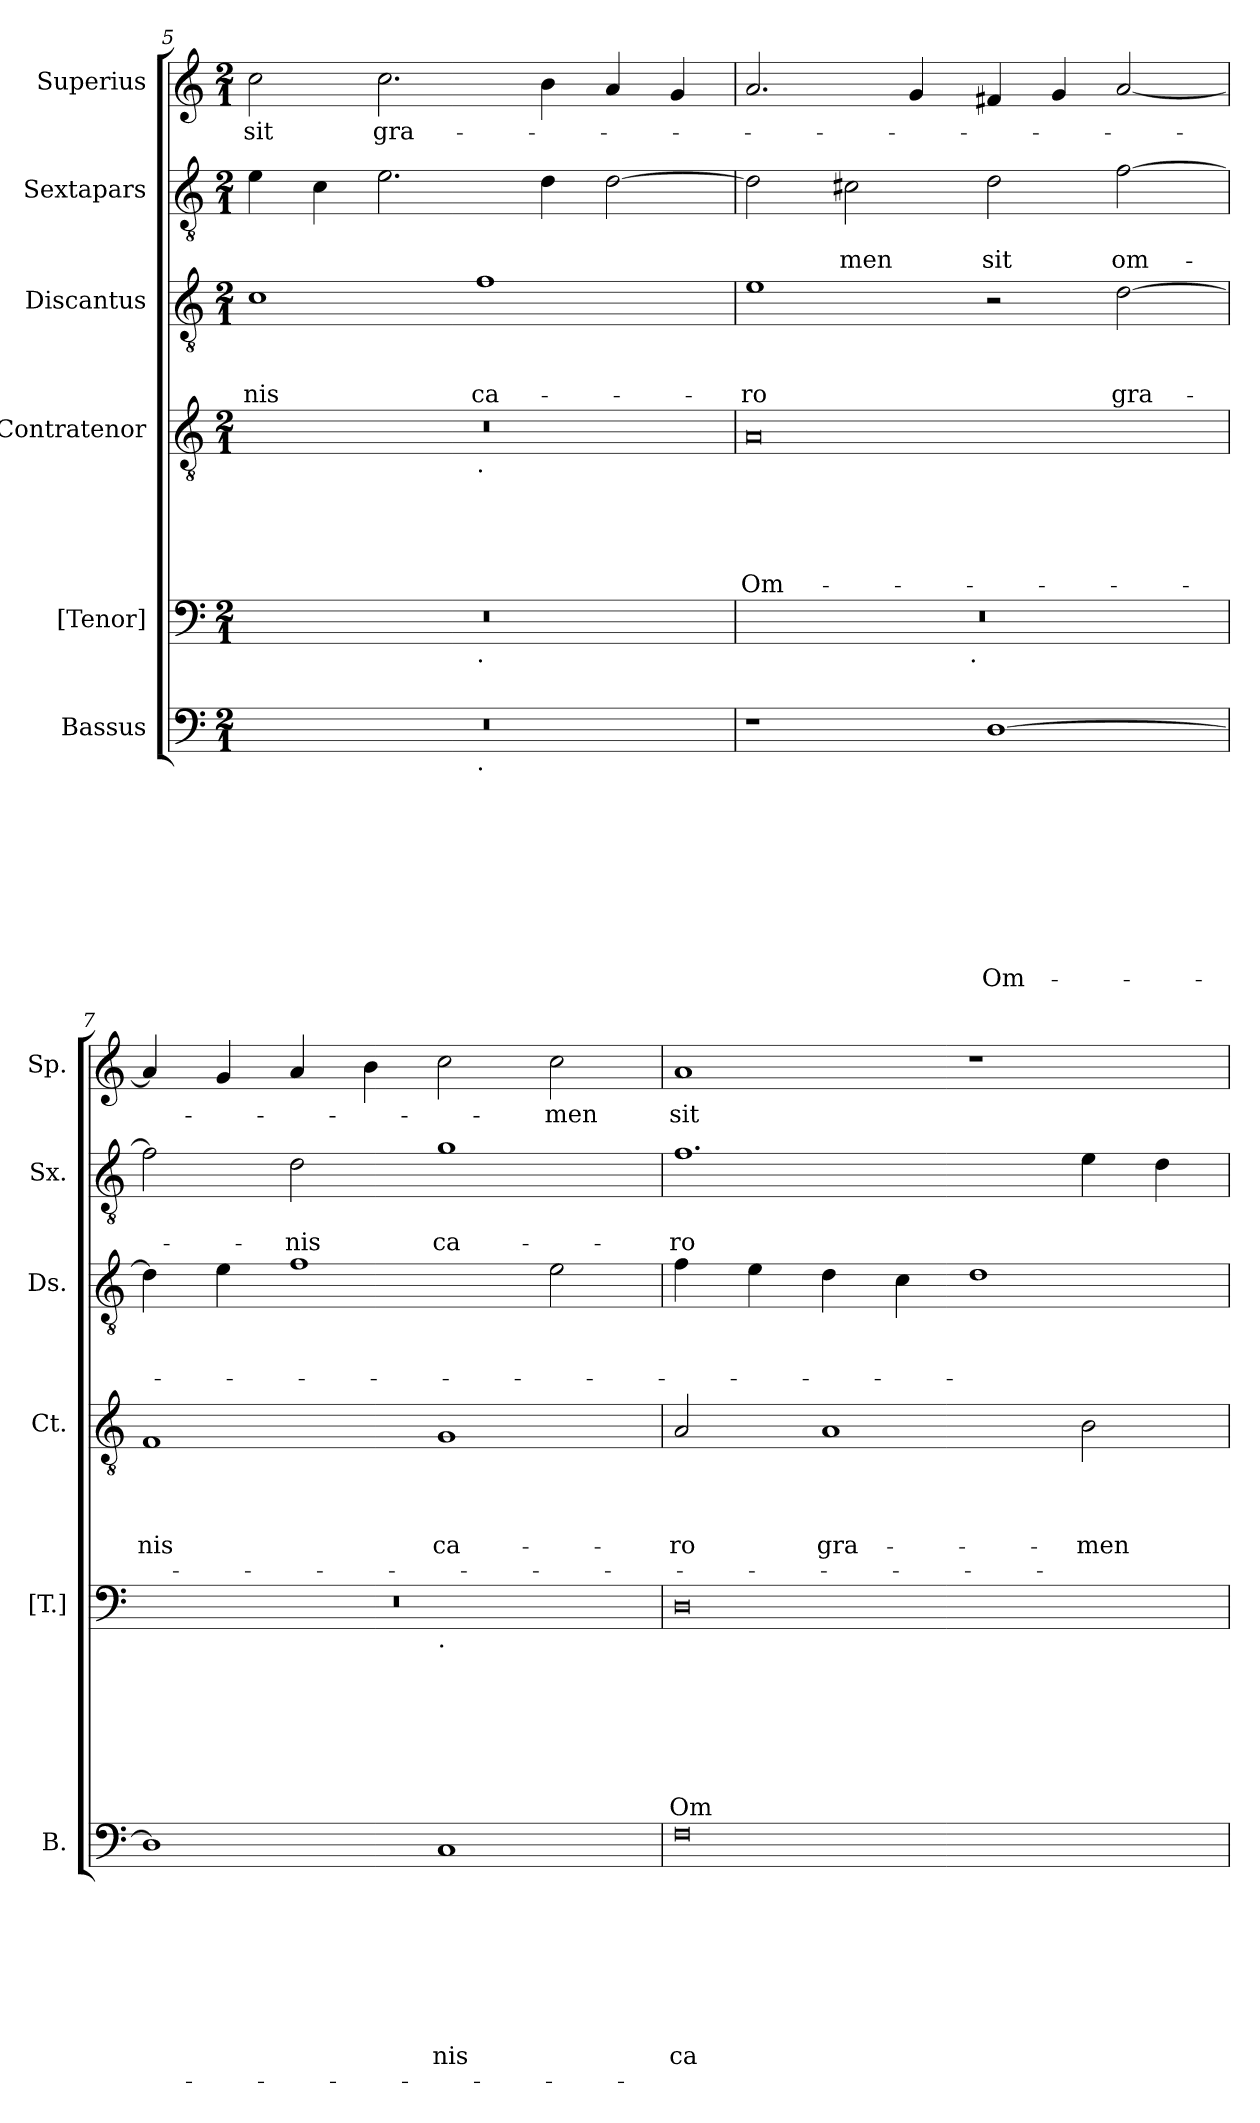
**kern	**text	**text	**text	**text	**text	**text	**text	**text	**text	**kern	**text	**text	**text	**text	**text	**text	**text	**kern	**text	**text	**text	**text	**text	**kern	**text	**text	**text	**kern	**text	**text	**kern	**text
*part6	*part6	*part6	*part6	*part6	*part6	*part6	*part6	*part6	*part6	*part5	*part5	*part5	*part5	*part5	*part5	*part5	*part5	*part4	*part4	*part4	*part4	*part4	*part4	*part3	*part3	*part3	*part3	*part2	*part2	*part2	*part1	*part1
*staff6	*staff6	*staff6	*staff6	*staff6	*staff6	*staff6	*staff6	*staff6	*staff6	*staff5	*staff5	*staff5	*staff5	*staff5	*staff5	*staff5	*staff5	*staff4	*staff4	*staff4	*staff4	*staff4	*staff4	*staff3	*staff3	*staff3	*staff3	*staff2	*staff2	*staff2	*staff1	*staff1
*I"Bassus	*	*	*	*	*	*	*	*	*	*I"[Tenor]	*	*	*	*	*	*	*	*I"Contratenor	*	*	*	*	*	*I"Discantus	*	*	*	*I"Sextapars	*	*	*I"Superius	*
*I'B.	*	*	*	*	*	*	*	*	*	*I'[T.]	*	*	*	*	*	*	*	*I'Ct.	*	*	*	*	*	*I'Ds.	*	*	*	*I'Sx.	*	*	*I'Sp.	*
*clefF4	*	*	*	*	*	*	*	*	*	*clefF4	*	*	*	*	*	*	*	*clefGv2	*	*	*	*	*	*clefGv2	*	*	*	*clefGv2	*	*	*clefG2	*
*k[]	*	*	*	*	*	*	*	*	*	*k[]	*	*	*	*	*	*	*	*k[]	*	*	*	*	*	*k[]	*	*	*	*k[]	*	*	*k[]	*
*C:	*	*	*	*	*	*	*	*	*	*C:	*	*	*	*	*	*	*	*C:	*	*	*	*	*	*C:	*	*	*	*C:	*	*	*C:	*
*M2/1	*	*	*	*	*	*	*	*	*	*M2/1	*	*	*	*	*	*	*	*M2/1	*	*	*	*	*	*M2/1	*	*	*	*M2/1	*	*	*M2/1	*
=5	=5	=5	=5	=5	=5	=5	=5	=5	=5	=5	=5	=5	=5	=5	=5	=5	=5	=5	=5	=5	=5	=5	=5	=5	=5	=5	=5	=5	=5	=5	=5	=5
!	!	!	!	!	!	!	!	!	!	!	!	!	!	!	!	!	!	!	!	!	!	!	!	!	!	!	!LO:LY:b	!	!	!	!	!LO:LY:b
*^	*	*	*	*	*	*	*	*	*	*^	*	*	*	*	*	*	*	*^	*	*	*	*	*	*	*	*	*	*	*	*	*	*
0r	1ryy	.	.	.	.	.	.	.	.	.	0r	1ryy	.	.	.	.	.	.	.	0r	1ryy	.	.	.	.	.	1c	.	.	-nis	4e\	.	.	2cc\	sit
.	.	.	.	.	.	.	.	.	.	.	.	.	.	.	.	.	.	.	.	.	.	.	.	.	.	.	.	.	.	.	4c\	.	.	.	.
!	!	!	!	!	!	!	!	!	!	!	!	!	!	!	!	!	!	!	!	!	!	!	!	!	!	!	!	!	!	!	!	!	!	!	!LO:LY:b
.	.	.	.	.	.	.	.	.	.	.	.	.	.	.	.	.	.	.	.	.	.	.	.	.	.	.	.	.	.	.	2.e\	.	.	2.cc\	gra-
!	!	!	!	!	!	!	!	!	!	!	!	!	!	!	!	!	!	!	!	!	!LO:TX:b:t=.	!	!	!	!	!	!	!	!	!	!	!	!	!	!
!	!	!	!	!	!	!	!	!	!	!	!	!LO:TX:b:t=.	!	!	!	!	!	!	!	!	!	!	!	!	!	!	!	!	!	!	!	!	!	!	!
!	!LO:TX:b:t=.	!	!	!	!	!	!	!	!	!	!	!	!	!	!	!	!	!	!	!	!	!	!	!	!	!	!	!	!	!	!	!	!	!	!
!	!	!	!	!	!	!	!	!	!	!	!	!	!	!	!	!	!	!	!	!	!	!	!	!	!	!	!	!	!	!LO:LY:b	!	!	!	!	!
.	1ryy	.	.	.	.	.	.	.	.	.	.	1ryy	.	.	.	.	.	.	.	.	1ryy	.	.	.	.	.	1f	.	.	ca-	.	.	.	.	.
.	.	.	.	.	.	.	.	.	.	.	.	.	.	.	.	.	.	.	.	.	.	.	.	.	.	.	.	.	.	.	4d\	.	.	4b\	.
.	.	.	.	.	.	.	.	.	.	.	.	.	.	.	.	.	.	.	.	.	.	.	.	.	.	.	.	.	.	.	[>2d\	.	.	4a/	.
.	.	.	.	.	.	.	.	.	.	.	.	.	.	.	.	.	.	.	.	.	.	.	.	.	.	.	.	.	.	.	.	.	.	4g/	.
=6	=6	=6	=6	=6	=6	=6	=6	=6	=6	=6	=6	=6	=6	=6	=6	=6	=6	=6	=6	=6	=6	=6	=6	=6	=6	=6	=6	=6	=6	=6	=6	=6	=6	=6	=6
!	!	!	!	!	!	!	!	!	!	!	!	!	!	!	!	!	!	!	!	!	!	!	!	!	!	!LO:LY:b	!	!	!	!LO:LY:b	!	!	!	!	!
*v	*v	*	*	*	*	*	*	*	*	*	*	*	*	*	*	*	*	*	*	*v	*v	*	*	*	*	*	*	*	*	*	*	*	*	*	*
1r	.	.	.	.	.	.	.	.	.	0r	2ryy	.	.	.	.	.	.	.	0A	.	.	.	.	Om-	1e	.	.	-ro	2d\]	.	.	2.a/	.
!	!	!	!	!	!	!	!	!	!	!	!	!	!	!	!	!	!	!	!	!	!	!	!	!	!	!	!	!	!	!	!LO:LY:b	!	!
.	.	.	.	.	.	.	.	.	.	.	4...ryy	.	.	.	.	.	.	.	.	.	.	.	.	.	.	.	.	.	2c#X\	.	-men	.	.
.	.	.	.	.	.	.	.	.	.	.	.	.	.	.	.	.	.	.	.	.	.	.	.	.	.	.	.	.	.	.	.	4g/	.
!	!	!	!	!	!	!	!	!	!	!	!LO:TX:b:t=.	!	!	!	!	!	!	!	!	!	!	!	!	!	!	!	!	!	!	!	!	!	!
.	.	.	.	.	.	.	.	.	.	.	1ryy	.	.	.	.	.	.	.	.	.	.	.	.	.	.	.	.	.	.	.	.	.	.
!	!	!	!	!	!	!	!	!	!LO:LY:b	!	!	!	!	!	!	!	!	!	!	!	!	!	!	!	!	!	!	!	!	!	!LO:LY:b	!	!
[<1D	.	.	.	.	.	.	.	.	Om-	.	.	.	.	.	.	.	.	.	.	.	.	.	.	.	2r	.	.	.	2d\	.	sit	4f#X/	.
.	.	.	.	.	.	.	.	.	.	.	.	.	.	.	.	.	.	.	.	.	.	.	.	.	.	.	.	.	.	.	.	4g/	.
!	!	!	!	!	!	!	!	!	!	!	!	!	!	!	!	!	!	!	!	!	!	!	!	!	!	!	!	!LO:LY:b	!	!	!LO:LY:b	!	!
.	.	.	.	.	.	.	.	.	.	.	.	.	.	.	.	.	.	.	.	.	.	.	.	.	[<2d\	.	.	gra-	[<2f\	.	om-	[<2a/	.
.	.	.	.	.	.	.	.	.	.	.	32ryy	.	.	.	.	.	.	.	.	.	.	.	.	.	.	.	.	.	.	.	.	.	.
!!LO:LB:g=z
=7	=7	=7	=7	=7	=7	=7	=7	=7	=7	=7	=7	=7	=7	=7	=7	=7	=7	=7	=7	=7	=7	=7	=7	=7	=7	=7	=7	=7	=7	=7	=7	=7	=7
!	!	!	!	!	!	!	!	!	!	!	!	!	!	!	!	!	!	!	!	!	!	!	!LO:LY:b	!	!	!	!	!	!	!	!	!	!
1D]	.	.	.	.	.	.	.	.	.	0r	1ryy	.	.	.	.	.	.	.	1F	.	.	.	nis	.	4d\]	.	.	.	2f\]	.	.	4a/]	.
.	.	.	.	.	.	.	.	.	.	.	.	.	.	.	.	.	.	.	.	.	.	.	.	.	4e\	.	.	.	.	.	.	4g/	.
!	!	!	!	!	!	!	!	!	!	!	!	!	!	!	!	!	!	!	!	!	!	!	!	!	!	!	!	!	!	!	!LO:LY:b	!	!
.	.	.	.	.	.	.	.	.	.	.	.	.	.	.	.	.	.	.	.	.	.	.	.	.	1f	.	.	.	2d\	.	-nis	4a/	.
.	.	.	.	.	.	.	.	.	.	.	.	.	.	.	.	.	.	.	.	.	.	.	.	.	.	.	.	.	.	.	.	4b\	.
!	!	!	!	!	!	!	!	!	!	!	!LO:TX:b:t=.	!	!	!	!	!	!	!	!	!	!	!	!	!	!	!	!	!	!	!	!	!	!
!	!	!	!	!	!	!	!	!LO:LY:b	!	!	!	!	!	!	!	!	!	!	!	!	!	!	!LO:LY:b	!	!	!	!	!	!	!	!LO:LY:b	!	!
1C	.	.	.	.	.	.	.	nis	.	.	1ryy	.	.	.	.	.	.	.	1G	.	.	.	ca-	.	.	.	.	.	1g	.	ca-	2cc\	.
!	!	!	!	!	!	!	!	!	!	!	!	!	!	!	!	!	!	!	!	!	!	!	!	!	!	!	!	!	!	!	!	!	!LO:LY:b
.	.	.	.	.	.	.	.	.	.	.	.	.	.	.	.	.	.	.	.	.	.	.	.	.	2e\	.	.	.	.	.	.	2cc\	-men
=8	=8	=8	=8	=8	=8	=8	=8	=8	=8	=8	=8	=8	=8	=8	=8	=8	=8	=8	=8	=8	=8	=8	=8	=8	=8	=8	=8	=8	=8	=8	=8	=8	=8
!	!	!	!	!	!	!	!	!LO:LY:b:rj	!	!	!	!	!	!	!	!	!	!LO:LY:b	!	!	!	!	!LO:LY:b	!	!	!	!	!	!	!	!LO:LY:b	!	!LO:LY:b
*	*	*	*	*	*	*	*	*	*	*v	*v	*	*	*	*	*	*	*	*	*	*	*	*	*	*	*	*	*	*	*	*	*	*
0F	.	.	.	.	.	.	.	ca-	.	0D	.	.	.	.	.	.	Om-	2A/	.	.	.	-ro	.	4f\	.	.	.	1.f	.	-ro	1a	sit
.	.	.	.	.	.	.	.	.	.	.	.	.	.	.	.	.	.	.	.	.	.	.	.	4e\	.	.	.	.	.	.	.	.
!	!	!	!	!	!	!	!	!	!	!	!	!	!	!	!	!	!	!	!	!	!	!LO:LY:b	!	!	!	!	!	!	!	!	!	!
.	.	.	.	.	.	.	.	.	.	.	.	.	.	.	.	.	.	1A	.	.	.	gra-	.	4d\	.	.	.	.	.	.	.	.
.	.	.	.	.	.	.	.	.	.	.	.	.	.	.	.	.	.	.	.	.	.	.	.	4c\	.	.	.	.	.	.	.	.
.	.	.	.	.	.	.	.	.	.	.	.	.	.	.	.	.	.	.	.	.	.	.	.	1d	.	.	.	.	.	.	1r	.
!	!	!	!	!	!	!	!	!	!	!	!	!	!	!	!	!	!	!	!	!	!	!LO:LY:b	!	!	!	!	!	!	!	!	!	!
.	.	.	.	.	.	.	.	.	.	.	.	.	.	.	.	.	.	2B\	.	.	.	-men	.	.	.	.	.	4e\	.	.	.	.
.	.	.	.	.	.	.	.	.	.	.	.	.	.	.	.	.	.	.	.	.	.	.	.	.	.	.	.	4d\	.	.	.	.
=	=	=	=	=	=	=	=	=	=	=	=	=	=	=	=	=	=	=	=	=	=	=	=	=	=	=	=	=	=	=	=	=
*-	*-	*-	*-	*-	*-	*-	*-	*-	*-	*-	*-	*-	*-	*-	*-	*-	*-	*-	*-	*-	*-	*-	*-	*-	*-	*-	*-	*-	*-	*-	*-	*-
